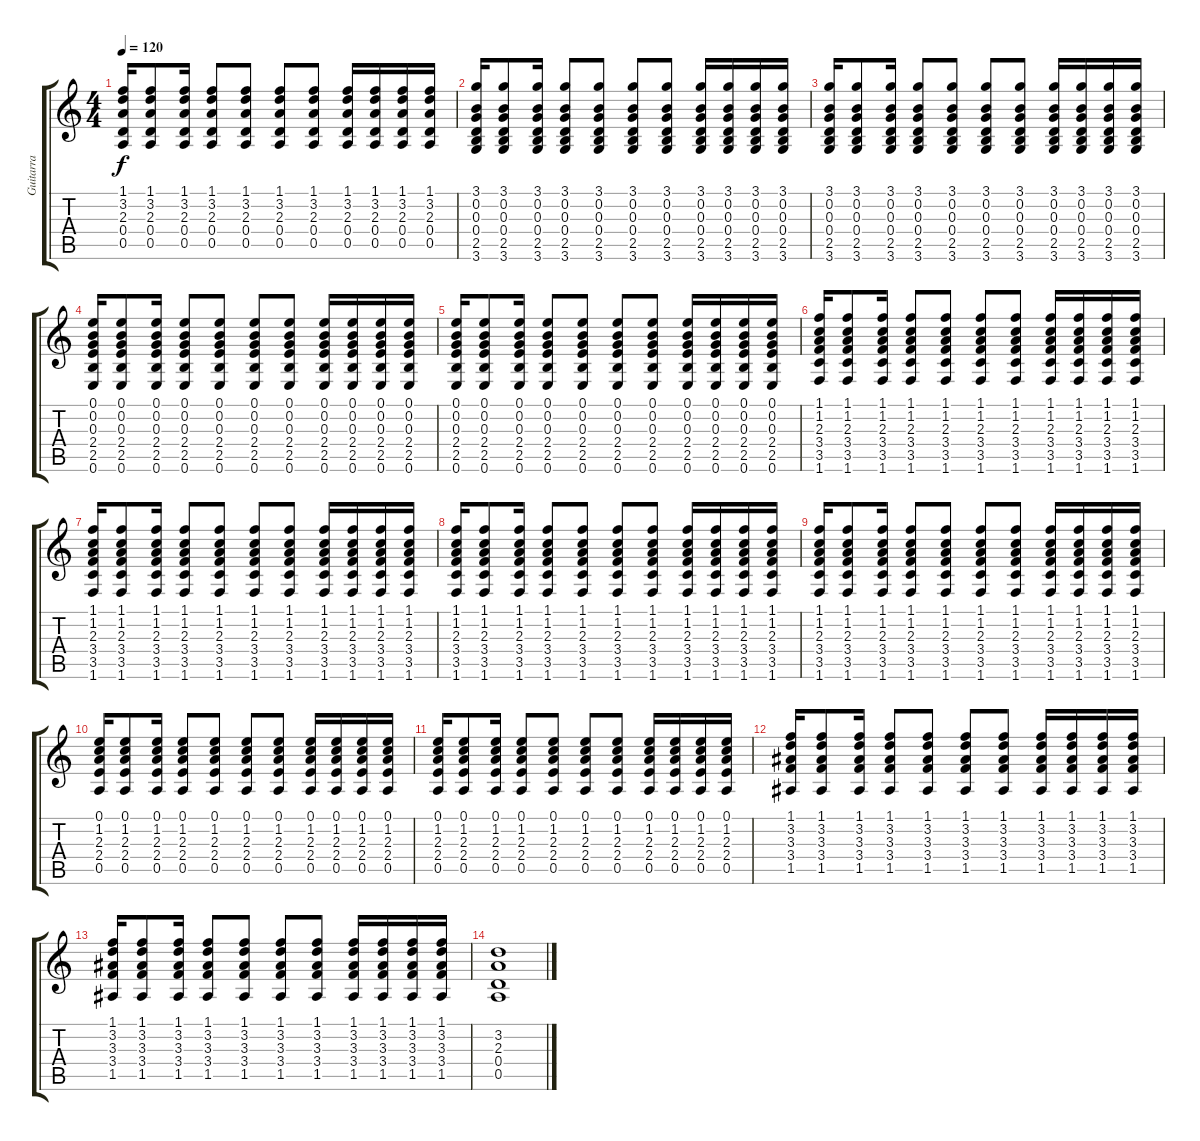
\track ("Guitarra" "Guitarra") {instrument acousticguitarsteel}
\staff {score tabs}
\tuning (E4 B3 G3 D3 A2 E2) {hide}
\ts (4 4)
\tempo 120
\clef g2
\ks c
(1.1 3.2 2.3 0.4 0.5).16{dy f} (1.1 3.2 2.3 0.4 0.5).8 (1.1 3.2 2.3 0.4 0.5).16 (1.1 3.2 2.3 0.4 0.5).8 (1.1 3.2 2.3 0.4 0.5).8 (1.1 3.2 2.3 0.4 0.5).8 (1.1 3.2 2.3 0.4 0.5).8 (1.1 3.2 2.3 0.4 0.5).16 (1.1 3.2 2.3 0.4 0.5).16 (1.1 3.2 2.3 0.4 0.5).16 (1.1 3.2 2.3 0.4 0.5).16 |
(3.1 0.2 0.3 0.4 2.5 3.6).16 (3.1 0.2 0.3 0.4 2.5 3.6).8 (3.1 0.2 0.3 0.4 2.5 3.6).16 (3.1 0.2 0.3 0.4 2.5 3.6).8 (3.1 0.2 0.3 0.4 2.5 3.6).8 (3.1 0.2 0.3 0.4 2.5 3.6).8 (3.1 0.2 0.3 0.4 2.5 3.6).8 (3.1 0.2 0.3 0.4 2.5 3.6).16 (3.1 0.2 0.3 0.4 2.5 3.6).16 (3.1 0.2 0.3 0.4 2.5 3.6).16 (3.1 0.2 0.3 0.4 2.5 3.6).16 |
(3.1 0.2 0.3 0.4 2.5 3.6).16 (3.1 0.2 0.3 0.4 2.5 3.6).8 (3.1 0.2 0.3 0.4 2.5 3.6).16 (3.1 0.2 0.3 0.4 2.5 3.6).8 (3.1 0.2 0.3 0.4 2.5 3.6).8 (3.1 0.2 0.3 0.4 2.5 3.6).8 (3.1 0.2 0.3 0.4 2.5 3.6).8 (3.1 0.2 0.3 0.4 2.5 3.6).16 (3.1 0.2 0.3 0.4 2.5 3.6).16 (3.1 0.2 0.3 0.4 2.5 3.6).16 (3.1 0.2 0.3 0.4 2.5 3.6).16 |
(0.1 0.2 0.3 2.4 2.5 0.6).16 (0.1 0.2 0.3 2.4 2.5 0.6).8 (0.1 0.2 0.3 2.4 2.5 0.6).16 (0.1 0.2 0.3 2.4 2.5 0.6).8 (0.1 0.2 0.3 2.4 2.5 0.6).8 (0.1 0.2 0.3 2.4 2.5 0.6).8 (0.1 0.2 0.3 2.4 2.5 0.6).8 (0.1 0.2 0.3 2.4 2.5 0.6).16 (0.1 0.2 0.3 2.4 2.5 0.6).16 (0.1 0.2 0.3 2.4 2.5 0.6).16 (0.1 0.2 0.3 2.4 2.5 0.6).16 |
(0.1 0.2 0.3 2.4 2.5 0.6).16 (0.1 0.2 0.3 2.4 2.5 0.6).8 (0.1 0.2 0.3 2.4 2.5 0.6).16 (0.1 0.2 0.3 2.4 2.5 0.6).8 (0.1 0.2 0.3 2.4 2.5 0.6).8 (0.1 0.2 0.3 2.4 2.5 0.6).8 (0.1 0.2 0.3 2.4 2.5 0.6).8 (0.1 0.2 0.3 2.4 2.5 0.6).16 (0.1 0.2 0.3 2.4 2.5 0.6).16 (0.1 0.2 0.3 2.4 2.5 0.6).16 (0.1 0.2 0.3 2.4 2.5 0.6).16 |
(1.1 1.2 2.3 3.4 3.5 1.6).16 (1.1 1.2 2.3 3.4 3.5 1.6).8 (1.1 1.2 2.3 3.4 3.5 1.6).16 (1.1 1.2 2.3 3.4 3.5 1.6).8 (1.1 1.2 2.3 3.4 3.5 1.6).8 (1.1 1.2 2.3 3.4 3.5 1.6).8 (1.1 1.2 2.3 3.4 3.5 1.6).8 (1.1 1.2 2.3 3.4 3.5 1.6).16 (1.1 1.2 2.3 3.4 3.5 1.6).16 (1.1 1.2 2.3 3.4 3.5 1.6).16 (1.1 1.2 2.3 3.4 3.5 1.6).16 |
(1.1 1.2 2.3 3.4 3.5 1.6).16 (1.1 1.2 2.3 3.4 3.5 1.6).8 (1.1 1.2 2.3 3.4 3.5 1.6).16 (1.1 1.2 2.3 3.4 3.5 1.6).8 (1.1 1.2 2.3 3.4 3.5 1.6).8 (1.1 1.2 2.3 3.4 3.5 1.6).8 (1.1 1.2 2.3 3.4 3.5 1.6).8 (1.1 1.2 2.3 3.4 3.5 1.6).16 (1.1 1.2 2.3 3.4 3.5 1.6).16 (1.1 1.2 2.3 3.4 3.5 1.6).16 (1.1 1.2 2.3 3.4 3.5 1.6).16 |
(1.1 1.2 2.3 3.4 3.5 1.6).16 (1.1 1.2 2.3 3.4 3.5 1.6).8 (1.1 1.2 2.3 3.4 3.5 1.6).16 (1.1 1.2 2.3 3.4 3.5 1.6).8 (1.1 1.2 2.3 3.4 3.5 1.6).8 (1.1 1.2 2.3 3.4 3.5 1.6).8 (1.1 1.2 2.3 3.4 3.5 1.6).8 (1.1 1.2 2.3 3.4 3.5 1.6).16 (1.1 1.2 2.3 3.4 3.5 1.6).16 (1.1 1.2 2.3 3.4 3.5 1.6).16 (1.1 1.2 2.3 3.4 3.5 1.6).16 |
(1.1 1.2 2.3 3.4 3.5 1.6).16 (1.1 1.2 2.3 3.4 3.5 1.6).8 (1.1 1.2 2.3 3.4 3.5 1.6).16 (1.1 1.2 2.3 3.4 3.5 1.6).8 (1.1 1.2 2.3 3.4 3.5 1.6).8 (1.1 1.2 2.3 3.4 3.5 1.6).8 (1.1 1.2 2.3 3.4 3.5 1.6).8 (1.1 1.2 2.3 3.4 3.5 1.6).16 (1.1 1.2 2.3 3.4 3.5 1.6).16 (1.1 1.2 2.3 3.4 3.5 1.6).16 (1.1 1.2 2.3 3.4 3.5 1.6).16 |
(0.1 1.2 2.3 2.4 0.5).16 (0.1 1.2 2.3 2.4 0.5).8 (0.1 1.2 2.3 2.4 0.5).16 (0.1 1.2 2.3 2.4 0.5).8 (0.1 1.2 2.3 2.4 0.5).8 (0.1 1.2 2.3 2.4 0.5).8 (0.1 1.2 2.3 2.4 0.5).8 (0.1 1.2 2.3 2.4 0.5).16 (0.1 1.2 2.3 2.4 0.5).16 (0.1 1.2 2.3 2.4 0.5).16 (0.1 1.2 2.3 2.4 0.5).16 |
(0.1 1.2 2.3 2.4 0.5).16 (0.1 1.2 2.3 2.4 0.5).8 (0.1 1.2 2.3 2.4 0.5).16 (0.1 1.2 2.3 2.4 0.5).8 (0.1 1.2 2.3 2.4 0.5).8 (0.1 1.2 2.3 2.4 0.5).8 (0.1 1.2 2.3 2.4 0.5).8 (0.1 1.2 2.3 2.4 0.5).16 (0.1 1.2 2.3 2.4 0.5).16 (0.1 1.2 2.3 2.4 0.5).16 (0.1 1.2 2.3 2.4 0.5).16 |
(1.1 3.2 3.3 3.4 1.5).16 (1.1 3.2 3.3 3.4 1.5).8 (1.1 3.2 3.3 3.4 1.5).16 (1.1 3.2 3.3 3.4 1.5).8 (1.1 3.2 3.3 3.4 1.5).8 (1.1 3.2 3.3 3.4 1.5).8 (1.1 3.2 3.3 3.4 1.5).8 (1.1 3.2 3.3 3.4 1.5).16 (1.1 3.2 3.3 3.4 1.5).16 (1.1 3.2 3.3 3.4 1.5).16 (1.1 3.2 3.3 3.4 1.5).16 |
(1.1 3.2 3.3 3.4 1.5).16 (1.1 3.2 3.3 3.4 1.5).8 (1.1 3.2 3.3 3.4 1.5).16 (1.1 3.2 3.3 3.4 1.5).8 (1.1 3.2 3.3 3.4 1.5).8 (1.1 3.2 3.3 3.4 1.5).8 (1.1 3.2 3.3 3.4 1.5).8 (1.1 3.2 3.3 3.4 1.5).16 (1.1 3.2 3.3 3.4 1.5).16 (1.1 3.2 3.3 3.4 1.5).16 (1.1 3.2 3.3 3.4 1.5).16 |
(3.2 2.3 0.4 0.5).1
